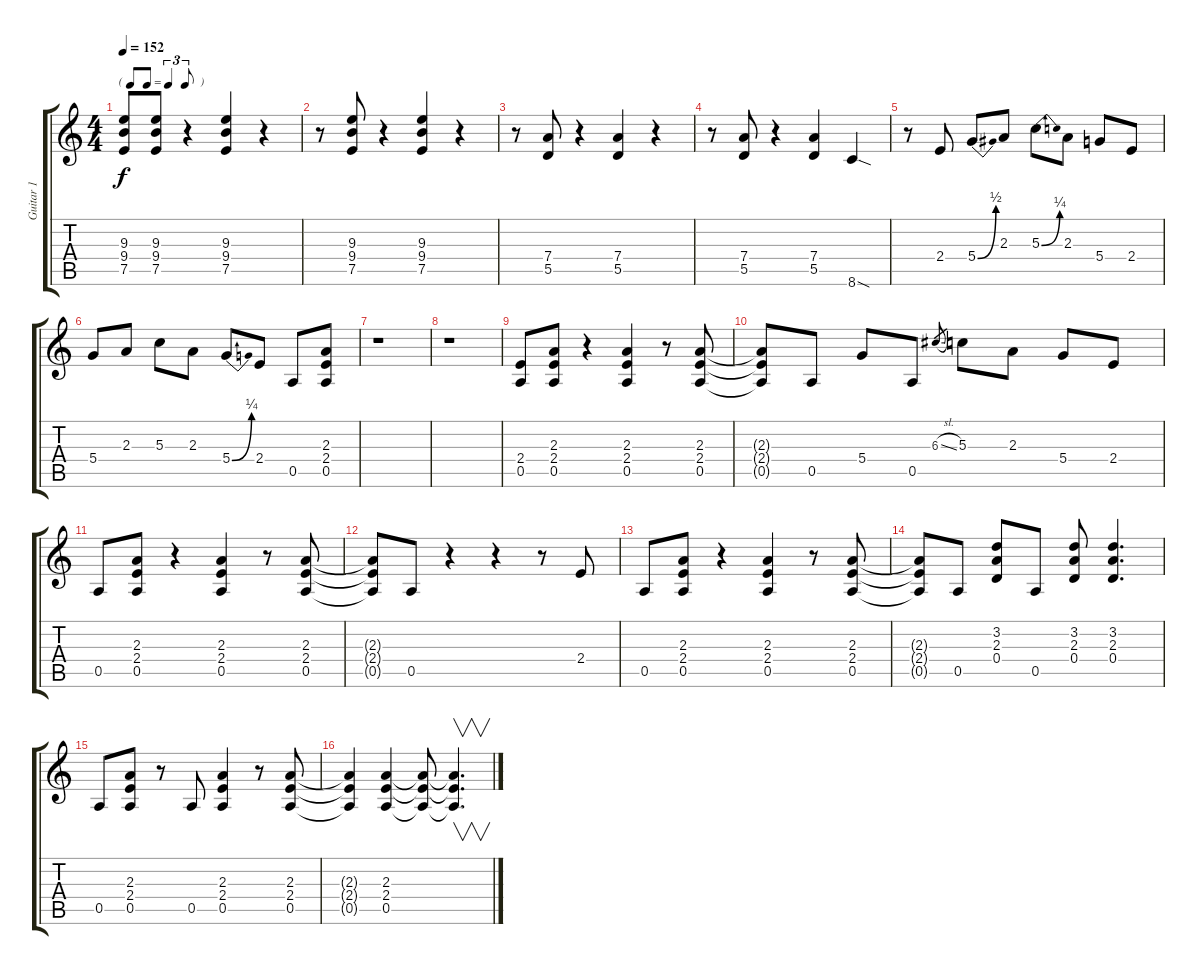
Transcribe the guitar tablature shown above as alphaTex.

\track ("Guitar 1" "Guitar 1") {instrument distortionguitar}
\staff {score tabs}
\tuning (E4 B3 G3 D3 A2 E2) {hide}
\ts (4 4)
\tf triplet8th
\tempo 152
\clef g2
\ks c
(9.3 9.4 7.5).8{dy f} (9.3 9.4 7.5).8 r.4 (9.3 9.4 7.5).4 r.4 |
r.8 (9.3 9.4 7.5).8 r.4 (9.3 9.4 7.5).4 r.4 |
r.8 (7.4 5.5).8 r.4 (7.4 5.5).4 r.4 |
r.8 (7.4 5.5).8 r.4 (7.4 5.5).4 8.6{sod}.4 |
r.8 2.4.8 5.4{be (bend 0 0 60 2)}.8 2.3.8 5.3{be (bend 0 0 60 1)}.8 2.3.8 5.4.8 2.4.8 |
5.4.8 2.3.8 5.3.8 2.3.8 5.4{be (bend 0 0 60 1)}.8 2.4.8 0.5.8 (2.3 2.4 0.5).8 |
r.1 |
r.1 |
(2.4 0.5).8 (2.3 2.4 0.5).8 r.4 (2.3 2.4 0.5).4 r.8 (2.3 2.4 0.5).8 |
(2.3{t} 2.4{t} 0.5{t}).8 0.5.8 5.4.8 0.5.8 6.3{sl}.8{gr} 5.3.8 2.3.8 5.4.8 2.4.8 |
0.5.8 (2.3 2.4 0.5).8 r.4 (2.3 2.4 0.5).4 r.8 (2.3 2.4 0.5).8 |
(2.3{t} 2.4{t} 0.5{t}).8 0.5.8 r.4 r.4 r.8 2.4.8 |
0.5.8 (2.3 2.4 0.5).8 r.4 (2.3 2.4 0.5).4 r.8 (2.3 2.4 0.5).8 |
(2.3{t} 2.4{t} 0.5{t}).8 0.5.8 (3.2 2.3 0.4).8 0.5.8 (3.2 2.3 0.4).8 (3.2 2.3 0.4).4{d} |
0.5.8 (2.3 2.4 0.5).8 r.8 0.5.8 (2.3 2.4 0.5).4 r.8 (2.3 2.4 0.5).8 |
(2.3{t} 2.4{t} 0.5{t}).4 (2.3 2.4 0.5).4 (2.3{t} 2.4{t} 0.5{t}).8 (2.3{t} 2.4{t} 0.5{t}).4{v d}
